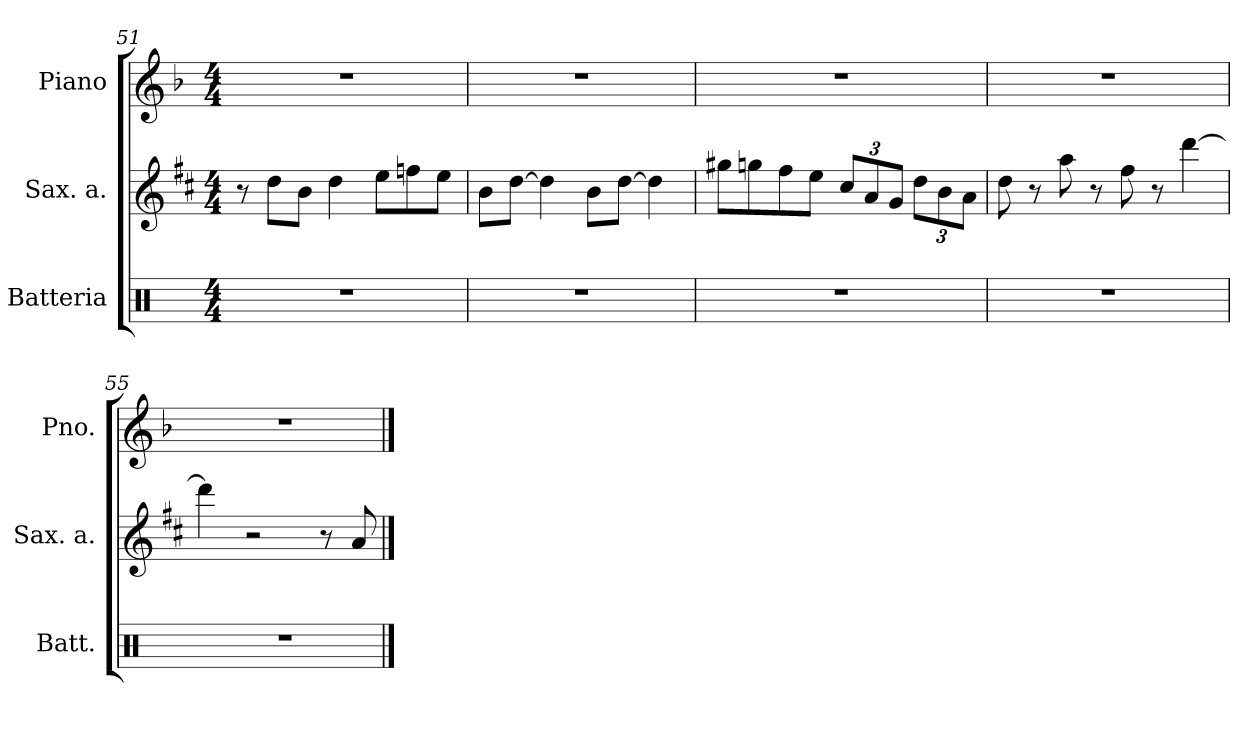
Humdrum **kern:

**kern	**kern	**kern
*part3	*part2	*part1
*staff3	*staff2	*staff1
*I"Batteria	*I"Sax. a.	*I"Piano
*I'Batt.	*I'Sax. a.	*I'Pno.
*clefX	*clefG2	*clefG2
*	*ITrd5c9	*
*k[]	*k[b-]	*k[b-]
*M4/4	*M4/4	*M4/4
=51	=51	=51
1r	8r	1r
.	8f\L	.
.	8d\J	.
.	4f\	.
.	8g\L	.
.	8a-X\	.
.	8g\J	.
!!LO:LB:g=z
=52	=52	=52
1r	8d\L	1r
.	[8f\J	.
.	4f\]	.
.	8d\L	.
.	[8f\J	.
.	4f\]	.
=53	=53	=53
1r	8bn\L	1r
.	8b-X\	.
.	8a\	.
.	8g\J	.
*	*Xbrackettup	*
.	12e/L	.
.	12c/	.
.	12B-/J	.
.	12f\L	.
.	12d\	.
.	12c\J	.
=54	=54	=54
1r	8f\	1r
.	8r	.
.	8cc\	.
.	8r	.
.	8a\	.
.	8r	.
.	[4ff\	.
=55	=55	=55
1r	4ff\]	1r
.	2r	.
.	8r	.
.	8c/	.
==	==	==
*-	*-	*-
